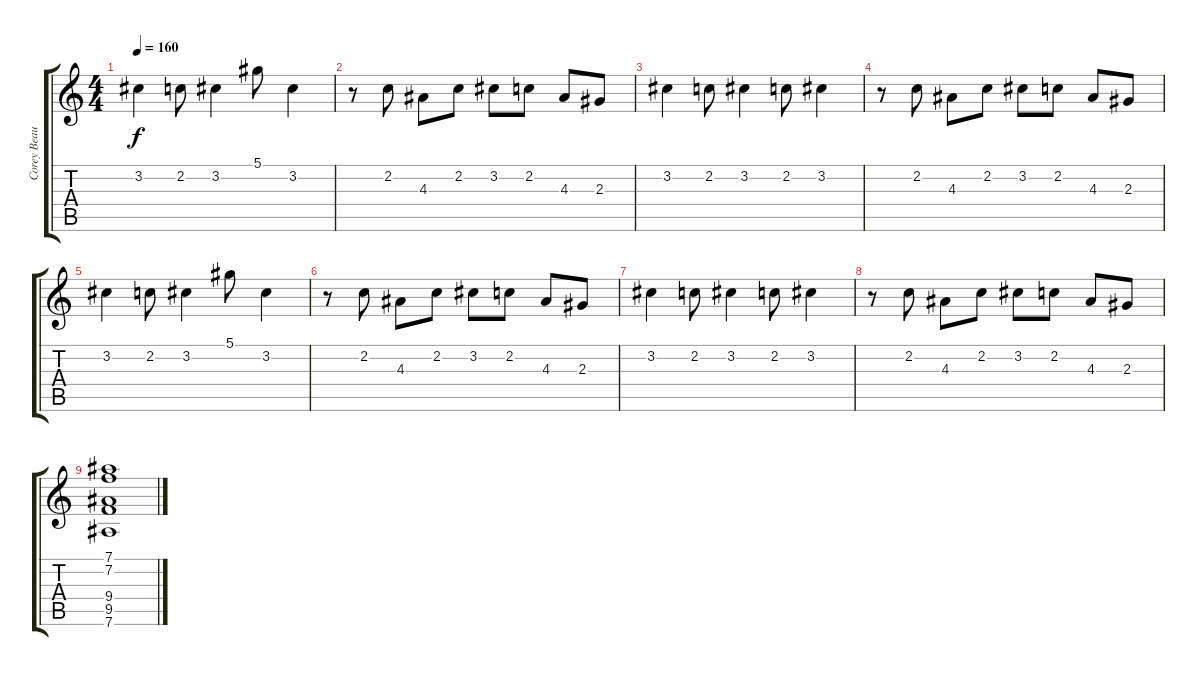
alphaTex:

\track ("Corey Beaulieu" "Corey Beau") {instrument acousticguitarsteel}
\staff {score tabs}
\tuning (Eb4 Bb3 Gb3 Db3 Ab2 Eb2) {hide}
\ts (4 4)
\tempo 160
\clef g2
\ks c
3.2.4{dy f} 2.2.8 3.2.4 5.1.8 3.2.4 |
r.8 2.2.8 4.3.8 2.2.8 3.2.8 2.2.8 4.3.8 2.3.8 |
3.2.4 2.2.8 3.2.4 2.2.8 3.2.4 |
r.8 2.2.8 4.3.8 2.2.8 3.2.8 2.2.8 4.3.8 2.3.8 |
3.2.4 2.2.8 3.2.4 5.1.8 3.2.4 |
r.8 2.2.8 4.3.8 2.2.8 3.2.8 2.2.8 4.3.8 2.3.8 |
3.2.4 2.2.8 3.2.4 2.2.8 3.2.4 |
r.8 2.2.8 4.3.8 2.2.8 3.2.8 2.2.8 4.3.8 2.3.8 |
(7.1 7.2 9.4 9.5 7.6).1
